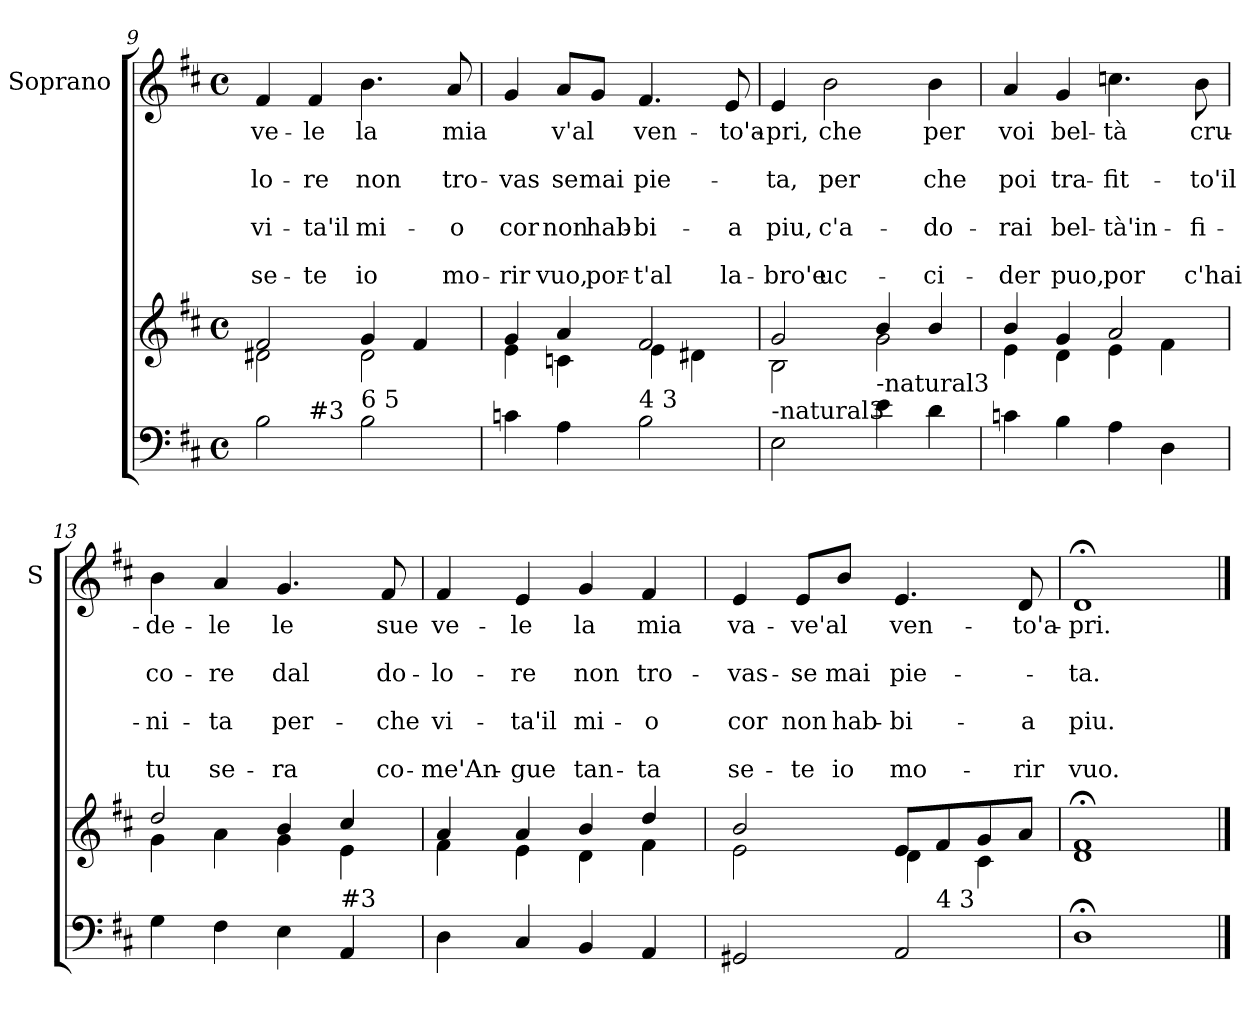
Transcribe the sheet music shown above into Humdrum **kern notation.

**kern	**kern	**kern	**text	**text	**text	**text	**text	**text	**text
*part2	*part2	*part1	*part1	*part1	*part1	*part1	*part1	*part1	*part1
*staff3	*staff2	*staff1	*staff1	*staff1	*staff1	*staff1	*staff1	*staff1	*staff1
*	*	*I"Soprano	*	*	*	*	*	*	*
*	*	*I'S	*	*	*	*	*	*	*
!!LO:PB:g=z
*clefF4	*clefG2	*clefG2	*	*	*	*	*	*	*
*k[f#c#]	*k[f#c#]	*k[f#c#]	*	*	*	*	*	*	*
*D:	*D:	*D:	*	*	*	*	*	*	*
*M4/4	*M4/4	*M4/4	*	*	*	*	*	*	*
*met(c)	*met(c)	*met(c)	*	*	*	*	*	*	*
=9	=9	=9	=9	=9	=9	=9	=9	=9	=9
*	*^	*	*	*	*	*	*	*	*
!	!	!	!	!LO:LY:b	!	!LO:LY:b	!	!LO:LY:b	!	!LO:LY:b
*^	*	*	*	*	*	*	*	*	*	*
2B\	4ryy	2f#/	2d#X\	4f#/	ve-	.	-lo-	.	vi-	.	se-
!	!LO:TX:a:t=#3	!	!	!	!	!	!	!	!	!	!
!	!	!	!	!	!LO:LY:b	!	!LO:LY:b	!	!LO:LY:b	!	!LO:LY:b
.	2.ryy	.	.	4f#/	-le	.	-re	.	-ta'il	.	-te
!LO:TX:a:t=6 5	!	!	!	!	!	!	!	!	!	!	!
!	!	!	!	!	!LO:LY:b	!	!LO:LY:b	!	!LO:LY:b	!	!LO:LY:b
2B\	.	4g/	2d#\	4.b\	la	.	non	.	mi-	.	io
.	.	4f#/	.	.	.	.	.	.	.	.	.
!	!	!	!	!	!LO:LY:b	!	!LO:LY:b	!	!LO:LY:b	!	!LO:LY:b
.	.	.	.	8a/	mia	.	tro-	.	-o	.	mo-
=10	=10	=10	=10	=10	=10	=10	=10	=10	=10	=10	=10
!	!	!	!	!	!	!	!LO:LY:b	!	!LO:LY:b	!	!LO:LY:b
*v	*v	*	*	*	*	*	*	*	*	*	*
4cn\	4g/	4e\	4g/	.	.	-vas	.	cor	.	-rir
!	!	!	!	!LO:LY:b	!	!LO:LY:b	!	!LO:LY:b	!	!LO:LY:b
4A\	4a/	4cn\	8a/L	-v'al	.	se	.	non	.	vuo,
!	!	!	!	!	!	!LO:LY:b	!	!LO:LY:b	!	!LO:LY:b
.	.	.	8g/J	.	.	mai	.	hab-	.	por-
!LO:TX:a:t=4 3	!	!	!	!	!	!	!	!	!	!
!	!	!	!	!LO:LY:b	!	!LO:LY:b	!	!LO:LY:b	!	!LO:LY:b
2B\	2f#/	4e\	4.f#/	ven-	.	pie-	.	-bi-	.	-t'al
.	.	4d#X\	.	.	.	.	.	.	.	.
!	!	!	!	!LO:LY:b	!	!	!	!LO:LY:b	!	!LO:LY:b
.	.	.	8e/	-to'a-	.	.	.	-a	.	la-
=11	=11	=11	=11	=11	=11	=11	=11	=11	=11	=11
!LO:TX:a:t=-natural3	!	!	!	!	!	!	!	!	!	!
!	!	!	!	!LO:LY:b	!	!LO:LY:b	!	!LO:LY:b	!	!LO:LY:b
2E\	2g/	2B\	4e/	-pri,	.	-ta,	.	piu,	.	-bro'e
!	!	!	!	!LO:LY:b	!	!LO:LY:b	!	!LO:LY:b	!	!LO:LY:b
.	.	.	2b\	che	.	per	.	c'a-	.	uc-
!LO:TX:a:t=-natural3	!	!	!	!	!	!	!	!	!	!
4e\	4b/	2g\	.	.	.	.	.	.	.	.
!	!	!	!	!LO:LY:b	!	!LO:LY:b	!	!LO:LY:b	!	!LO:LY:b
4d\	4b/	.	4b\	per	.	che	.	-do-	.	-ci-
=12	=12	=12	=12	=12	=12	=12	=12	=12	=12	=12
!	!	!	!	!LO:LY:b	!	!LO:LY:b	!	!LO:LY:b	!	!LO:LY:b
4cn\	4b/	4e\	4a/	voi	.	poi	.	-rai	.	-der
!	!	!	!	!LO:LY:b	!	!LO:LY:b	!	!LO:LY:b	!	!LO:LY:b
4B\	4g/	4d\	4g/	bel-	.	tra-	.	bel-	.	puo,
!	!	!	!	!LO:LY:b	!	!LO:LY:b	!	!LO:LY:b	!	!LO:LY:b
4A\	2a/	4e\	4.ccn\	-tà	.	-fit-	.	-tà'in-	.	por
4D\	.	4f#\	.	.	.	.	.	.	.	.
!	!	!	!	!LO:LY:b	!	!LO:LY:b	!	!LO:LY:b	!	!LO:LY:b
.	.	.	8b\	cru-	.	-to'il	.	-fi-	.	c'hai
!!LO:LB:g=z
=13	=13	=13	=13	=13	=13	=13	=13	=13	=13	=13
!	!	!	!	!LO:LY:b	!	!LO:LY:b	!	!LO:LY:b	!	!LO:LY:b
4G\	2dd/	4g\	4b\	-de-	.	co-	.	-ni-	.	tu
!	!	!	!	!LO:LY:b	!	!LO:LY:b	!	!LO:LY:b	!	!LO:LY:b
4F#\	.	4a\	4a/	-le	.	-re	.	-ta	.	se-
!	!	!	!	!LO:LY:b	!	!LO:LY:b	!	!LO:LY:b	!	!LO:LY:b
4E\	4b/	4g\	4.g/	le	.	dal	.	per-	.	-ra
!LO:TX:a:t=#3	!	!	!	!	!	!	!	!	!	!
4AA/	4cc#/	4e\	.	.	.	.	.	.	.	.
!	!	!	!	!LO:LY:b	!	!LO:LY:b	!	!LO:LY:b	!	!LO:LY:b
.	.	.	8f#/	sue	.	do-	.	-che	.	co-
=14	=14	=14	=14	=14	=14	=14	=14	=14	=14	=14
!	!	!	!	!LO:LY:b	!	!LO:LY:b	!	!LO:LY:b	!	!LO:LY:b
4D\	4a/	4f#\	4f#/	ve-	.	-lo-	.	vi-	.	-me'An-
!	!	!	!	!LO:LY:b	!	!LO:LY:b	!	!LO:LY:b	!	!LO:LY:b
4C#/	4a/	4e\	4e/	-le	.	-re	.	-ta'il	.	-gue
!	!	!	!	!LO:LY:b	!	!LO:LY:b	!	!LO:LY:b	!	!LO:LY:b
4BB/	4b/	4d\	4g/	la	.	non	.	mi-	.	tan-
!	!	!	!	!LO:LY:b	!	!LO:LY:b	!	!LO:LY:b	!	!LO:LY:b
4AA/	4dd/	4f#\	4f#/	mia	.	tro-	.	-o	.	-ta
=15	=15	=15	=15	=15	=15	=15	=15	=15	=15	=15
!	!	!	!	!LO:LY:b	!	!LO:LY:b	!	!LO:LY:b	!	!LO:LY:b
*^	*	*	*	*	*	*	*	*	*	*
2GG#X/	2ryy	2b/	2e\	4e/	va-	.	-vas-	.	cor	.	se-
!	!	!	!	!	!LO:LY:b	!	!LO:LY:b	!	!LO:LY:b	!	!LO:LY:b
.	.	.	.	8e/L	-ve'al	.	-se	.	non	.	-te
!	!	!	!	!	!	!	!LO:LY:b	!	!LO:LY:b	!	!LO:LY:b
.	.	.	.	8b/J	.	.	mai	.	hab-	.	io
!	!	!	!	!	!LO:LY:b	!	!LO:LY:b	!	!LO:LY:b	!	!LO:LY:b
2AA/	8ryy	8e/L	4d\	4.e/	ven-	.	pie-	.	-bi-	.	mo-
!	!LO:TX:a:t=4 3	!	!	!	!	!	!	!	!	!	!
.	4.ryy	8f#/	.	.	.	.	.	.	.	.	.
.	.	8g/	4c#\	.	.	.	.	.	.	.	.
!	!	!	!	!	!LO:LY:b	!	!	!	!LO:LY:b	!	!LO:LY:b
.	.	8a/J	.	8d/	-to'a-	.	.	.	-a	.	-rir
=16	=16	=16	=16	=16	=16	=16	=16	=16	=16	=16	=16
!	!	!	!	!	!LO:LY:b	!	!LO:LY:b	!	!LO:LY:b	!	!LO:LY:b
*v	*v	*	*	*	*	*	*	*	*	*	*
1D;<	1f#;<	1d	1d;<	-pri.	.	-ta.	.	piu.	.	vuo.
*	*v	*v	*	*	*	*	*	*	*	*
==	==	==	==	==	==	==	==	==	==
*-	*-	*-	*-	*-	*-	*-	*-	*-	*-
